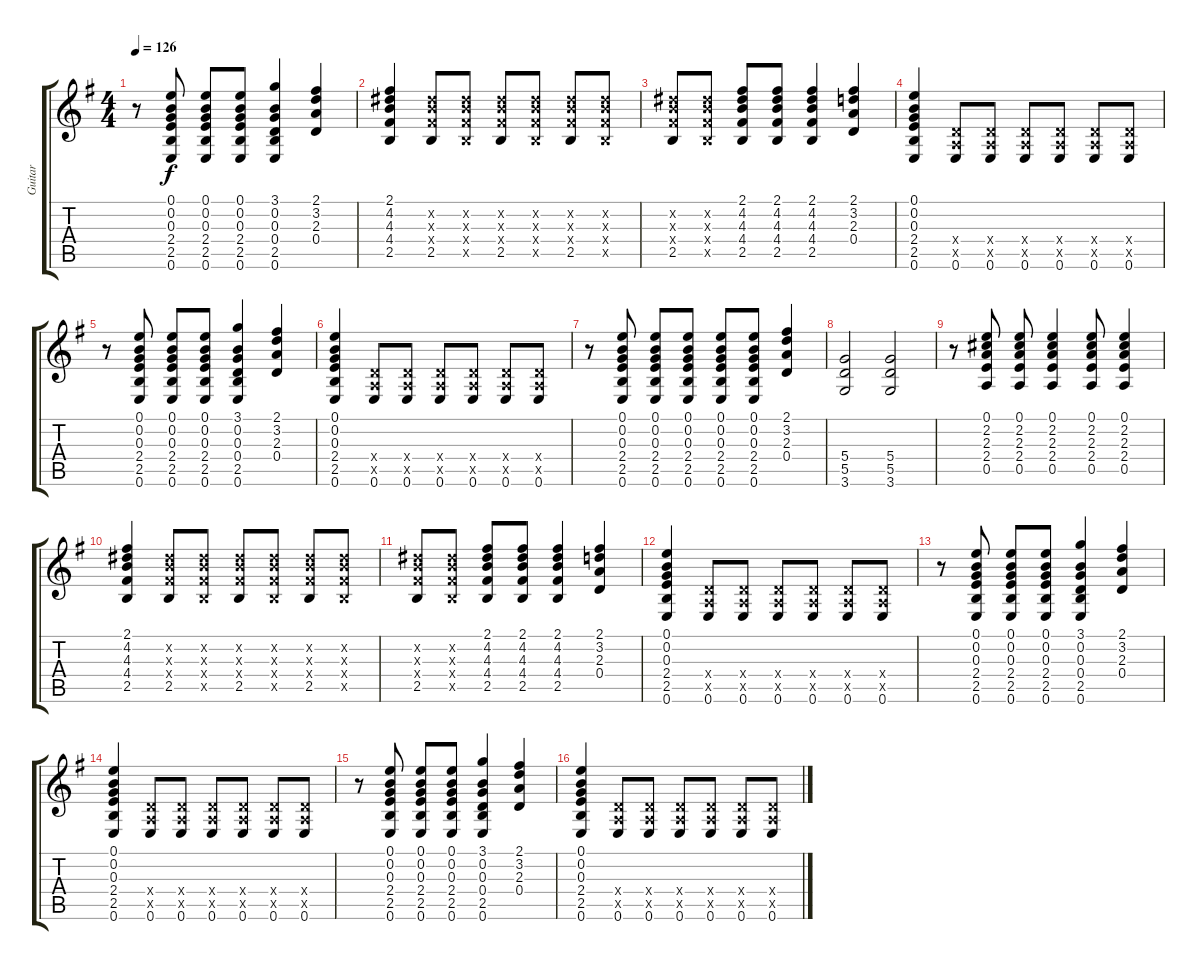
\track ("Guitar" "Guitar") {instrument distortionguitar}
\staff {score tabs}
\tuning (E4 B3 G3 D3 A2 E2) {hide}
\ts (4 4)
\tempo 126
\clef g2
\ks g
r.8{dy f} (0.1 0.2 0.3 2.4 2.5 0.6).8 (0.1 0.2 0.3 2.4 2.5 0.6).8 (0.1 0.2 0.3 2.4 2.5 0.6).8 (3.1 0.2 0.3 0.4 2.5 0.6).4 (2.1 3.2 2.3 0.4).4 |
(2.1 4.2 4.3 4.4 2.5).4 (4.2{x} 4.3{x} 4.4{x} 2.5).8 (4.2{x} 4.3{x} 4.4{x} 2.5{x}).8 (4.2{x} 4.3{x} 4.4{x} 2.5).8 (4.2{x} 4.3{x} 4.4{x} 2.5{x}).8 (4.2{x} 4.3{x} 4.4{x} 2.5).8 (4.2{x} 4.3{x} 4.4{x} 2.5{x}).8 |
(4.2{x} 4.3{x} 4.4{x} 2.5).8 (4.2{x} 4.3{x} 4.4{x} 2.5{x}).8 (2.1 4.2 4.3 4.4 2.5).8 (2.1 4.2 4.3 4.4 2.5).8 (2.1 4.2 4.3 4.4 2.5).4 (2.1 3.2 2.3 0.4).4 |
(0.1 0.2 0.3 2.4 2.5 0.6).4 (0.4{x} 0.5{x} 0.6).8 (0.4{x} 0.5{x} 0.6).8 (0.4{x} 0.5{x} 0.6).8 (0.4{x} 0.5{x} 0.6).8 (0.4{x} 0.5{x} 0.6).8 (0.4{x} 0.5{x} 0.6).8 |
r.8 (0.1 0.2 0.3 2.4 2.5 0.6).8 (0.1 0.2 0.3 2.4 2.5 0.6).8 (0.1 0.2 0.3 2.4 2.5 0.6).8 (3.1 0.2 0.3 0.4 2.5 0.6).4 (2.1 3.2 2.3 0.4).4 |
(0.1 0.2 0.3 2.4 2.5 0.6).4 (0.4{x} 0.5{x} 0.6).8 (0.4{x} 0.5{x} 0.6).8 (0.4{x} 0.5{x} 0.6).8 (0.4{x} 0.5{x} 0.6).8 (0.4{x} 0.5{x} 0.6).8 (0.4{x} 0.5{x} 0.6).8 |
r.8 (0.1 0.2 0.3 2.4 2.5 0.6).8 (0.1 0.2 0.3 2.4 2.5 0.6).8 (0.1 0.2 0.3 2.4 2.5 0.6).8 (0.1 0.2 0.3 2.4 2.5 0.6).8 (0.1 0.2 0.3 2.4 2.5 0.6).8 (2.1 3.2 2.3 0.4).4 |
(5.4 5.5 3.6).2 (5.4 5.5 3.6).2 |
r.8 (0.1 2.2 2.3 2.4 0.5).8 (0.1 2.2 2.3 2.4 0.5).8 (0.1 2.2 2.3 2.4 0.5).4 (0.1 2.2 2.3 2.4 0.5).8 (0.1 2.2 2.3 2.4 0.5).4 |
(2.1 4.2 4.3 4.4 2.5).4 (4.2{x} 4.3{x} 4.4{x} 2.5).8 (4.2{x} 4.3{x} 4.4{x} 2.5{x}).8 (4.2{x} 4.3{x} 4.4{x} 2.5).8 (4.2{x} 4.3{x} 4.4{x} 2.5{x}).8 (4.2{x} 4.3{x} 4.4{x} 2.5).8 (4.2{x} 4.3{x} 4.4{x} 2.5{x}).8 |
(4.2{x} 4.3{x} 4.4{x} 2.5).8 (4.2{x} 4.3{x} 4.4{x} 2.5{x}).8 (2.1 4.2 4.3 4.4 2.5).8 (2.1 4.2 4.3 4.4 2.5).8 (2.1 4.2 4.3 4.4 2.5).4 (2.1 3.2 2.3 0.4).4 |
(0.1 0.2 0.3 2.4 2.5 0.6).4 (0.4{x} 0.5{x} 0.6).8 (0.4{x} 0.5{x} 0.6).8 (0.4{x} 0.5{x} 0.6).8 (0.4{x} 0.5{x} 0.6).8 (0.4{x} 0.5{x} 0.6).8 (0.4{x} 0.5{x} 0.6).8 |
r.8 (0.1 0.2 0.3 2.4 2.5 0.6).8 (0.1 0.2 0.3 2.4 2.5 0.6).8 (0.1 0.2 0.3 2.4 2.5 0.6).8 (3.1 0.2 0.3 0.4 2.5 0.6).4 (2.1 3.2 2.3 0.4).4 |
(0.1 0.2 0.3 2.4 2.5 0.6).4 (0.4{x} 0.5{x} 0.6).8 (0.4{x} 0.5{x} 0.6).8 (0.4{x} 0.5{x} 0.6).8 (0.4{x} 0.5{x} 0.6).8 (0.4{x} 0.5{x} 0.6).8 (0.4{x} 0.5{x} 0.6).8 |
r.8 (0.1 0.2 0.3 2.4 2.5 0.6).8 (0.1 0.2 0.3 2.4 2.5 0.6).8 (0.1 0.2 0.3 2.4 2.5 0.6).8 (3.1 0.2 0.3 0.4 2.5 0.6).4 (2.1 3.2 2.3 0.4).4 |
(0.1 0.2 0.3 2.4 2.5 0.6).4 (0.4{x} 0.5{x} 0.6).8 (0.4{x} 0.5{x} 0.6).8 (0.4{x} 0.5{x} 0.6).8 (0.4{x} 0.5{x} 0.6).8 (0.4{x} 0.5{x} 0.6).8 (0.4{x} 0.5{x} 0.6).8
